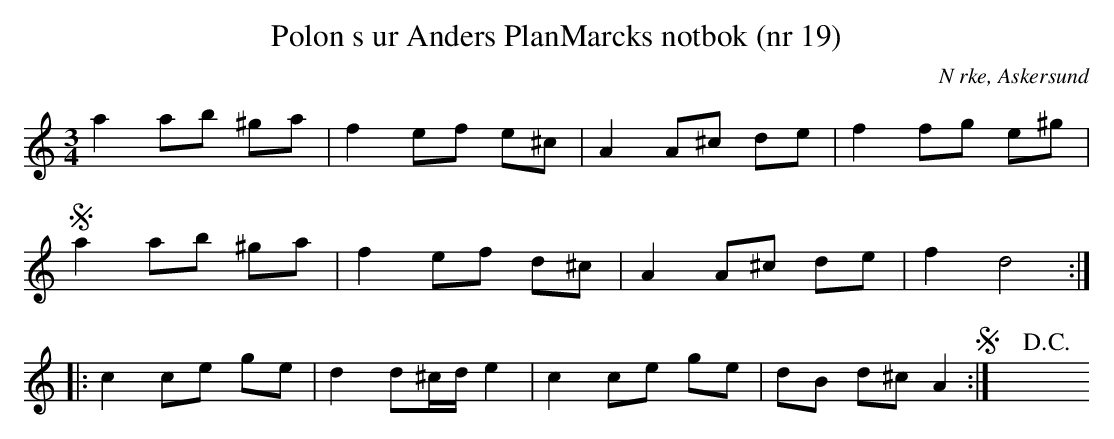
X:1
T:Polon s ur Anders PlanMarcks notbok (nr 19)
O:N rke, Askersund
M:3/4
L:1/8
K:DDor
a2 ab ^ga | f2 ef e^c | A2 A^c de | f2 fg e^g |S
a2 ab ^ga | f2 ef d^c | A2 A^c de | f2 d4 ::
c2 ce ge | d2 d^c/d/ e2 | c2 ce ge | dB d^c A2 S:| x!D.C.!x
